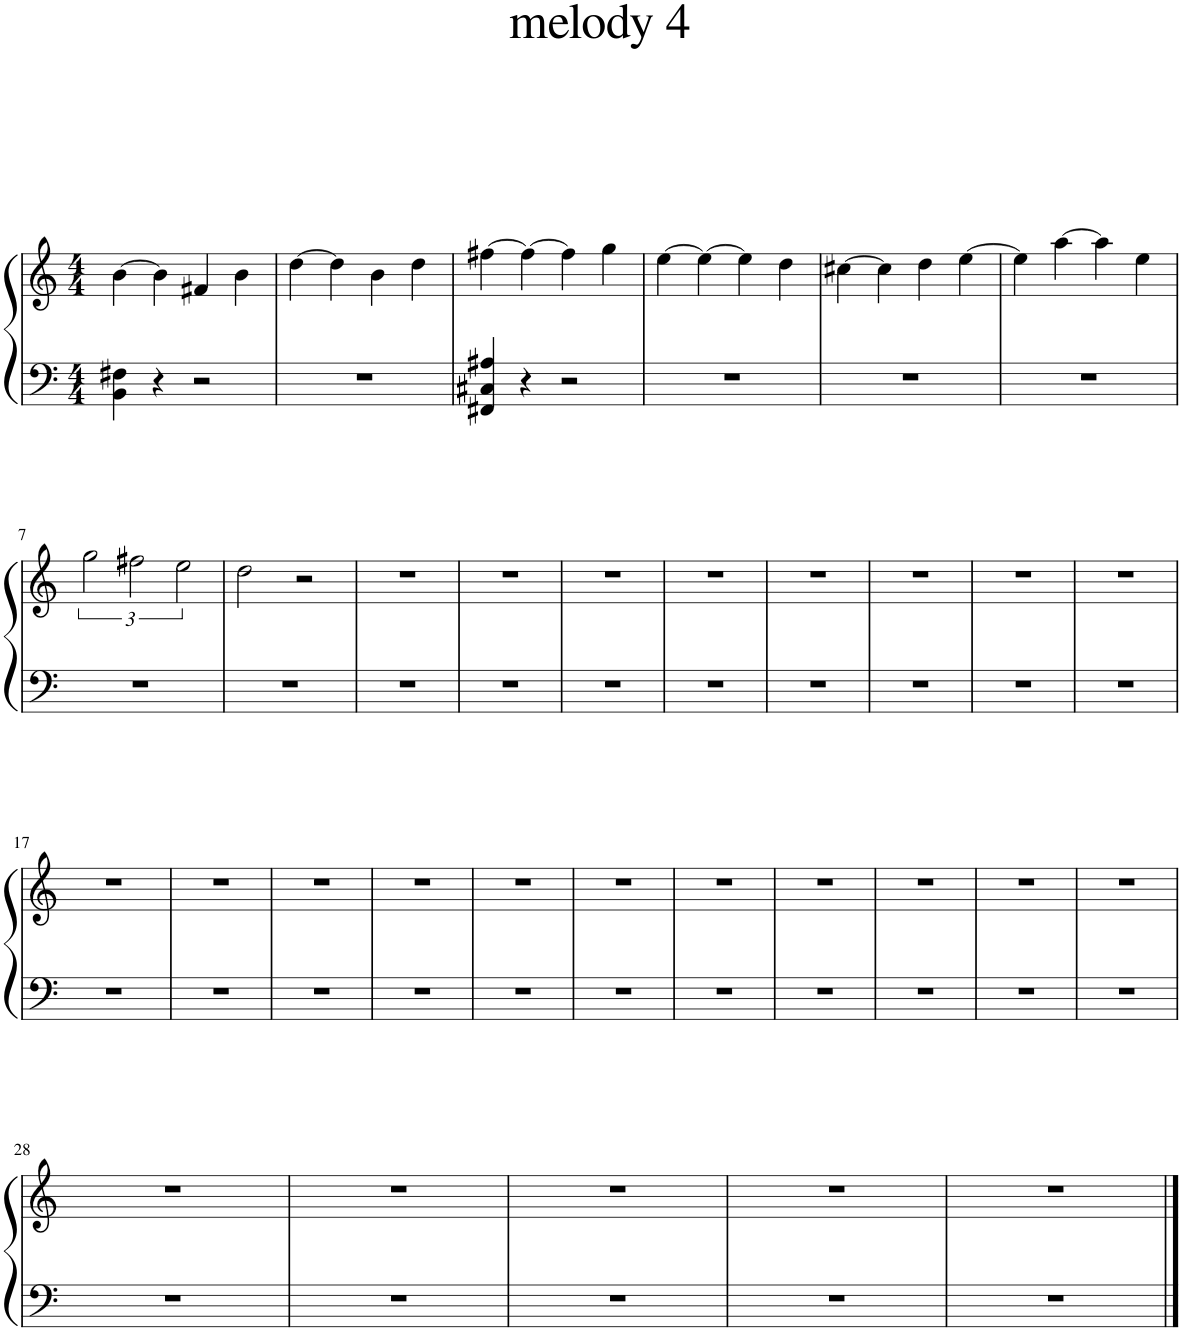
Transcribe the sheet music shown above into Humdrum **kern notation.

**kern	**kern
*part1	*part1
*staff2	*staff1
*I"Piano	*
*I'Pno.	*
*clefF4	*clefG2
*k[]	*k[]
*M4/4	*M4/4
=1	=1
4BB\ 4F#X\	[4b\
4r	4b\]
2r	4f#X/
.	4b\
=2	=2
1r	[4dd\
.	4dd\]
.	4b\
.	4dd\
=3	=3
4FF#X/ 4C#X/ 4A#X/	[4ff#X\
4r	4ff#\_
2r	4ff#\]
.	4gg\
=4	=4
1r	[4ee\
.	4ee\_
.	4ee\]
.	4dd\
=5	=5
1r	[4cc#X\
.	4cc#\]
.	4dd\
.	[4ee\
=6	=6
1r	4ee\]
.	[4aa\
.	4aa\]
.	4ee\
!!LO:LB:g=z
=7	=7
1r	3gg\
.	3ff#X\
.	3ee\
=8	=8
1r	2dd\
.	2r
=9	=9
1r	1r
=10	=10
1r	1r
=11	=11
1r	1r
=12	=12
1r	1r
=13	=13
1r	1r
=14	=14
1r	1r
=15	=15
1r	1r
=16	=16
1r	1r
!!LO:LB:g=z
=17	=17
1r	1r
=18	=18
1r	1r
=19	=19
1r	1r
=20	=20
1r	1r
=21	=21
1r	1r
=22	=22
1r	1r
=23	=23
1r	1r
=24	=24
1r	1r
=25	=25
1r	1r
=26	=26
1r	1r
=27	=27
1r	1r
!!LO:LB:g=z
=28	=28
1r	1r
=29	=29
1r	1r
=30	=30
1r	1r
=31	=31
1r	1r
=32	=32
1r	1r
==	==
*-	*-
